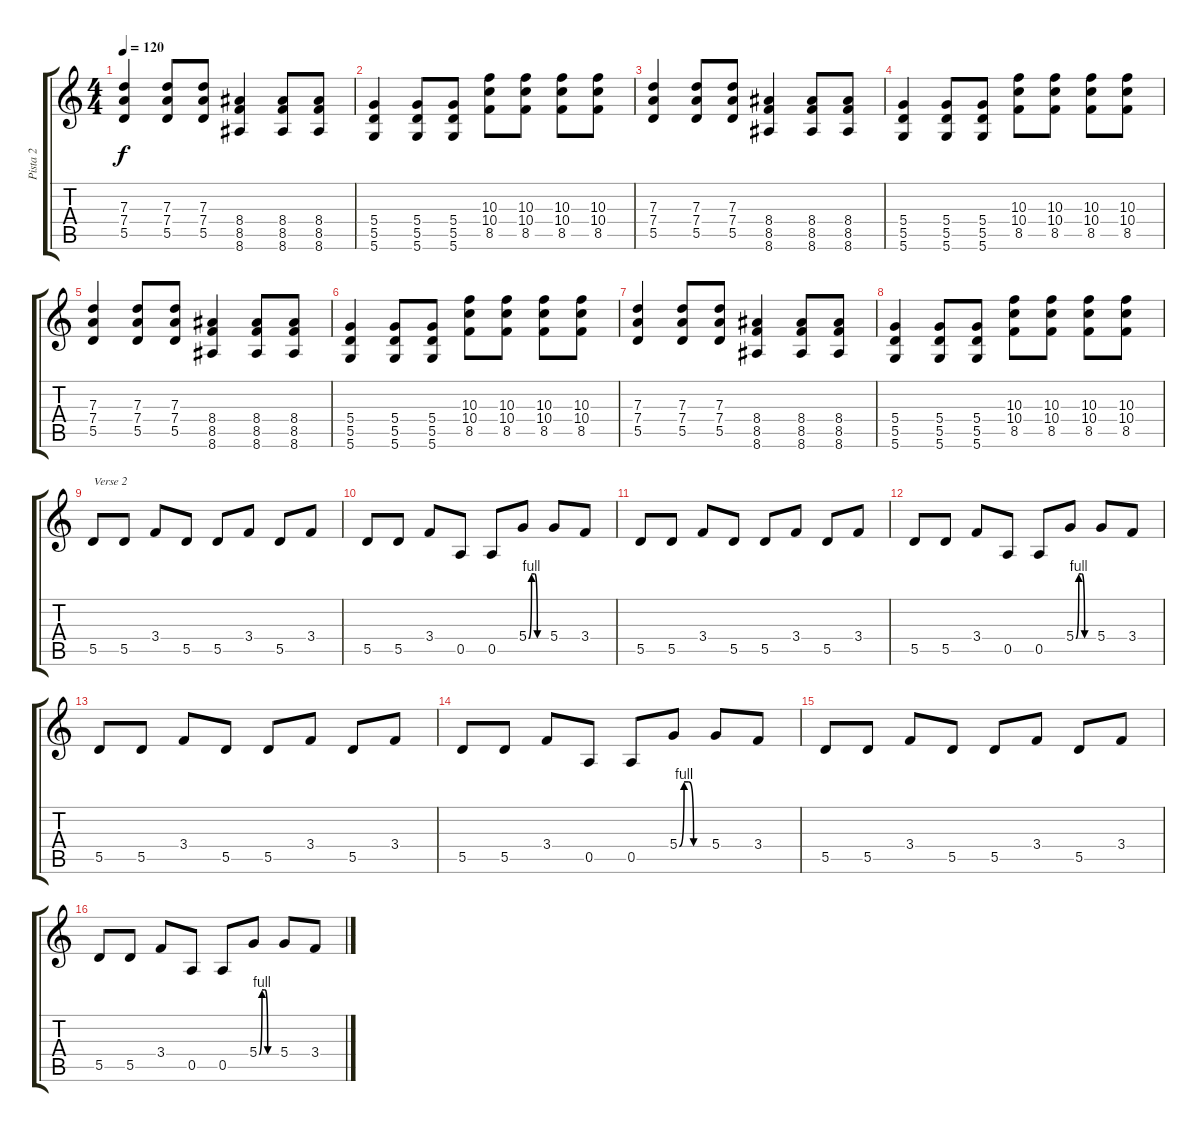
\track ("Pista 2" "Pista 2") {instrument electricguitarclean}
\staff {score tabs}
\tuning (E4 B3 G3 D3 A2 D2) {hide}
\ts (4 4)
\tempo 120
\clef g2
\ks c
(7.3 7.4 5.5).4{dy f} (7.3 7.4 5.5).8 (7.3 7.4 5.5).8 (8.4 8.5 8.6).4 (8.4 8.5 8.6).8 (8.4 8.5 8.6).8 |
(5.4 5.5 5.6).4 (5.4 5.5 5.6).8 (5.4 5.5 5.6).8 (10.3 10.4 8.5).8 (10.3 10.4 8.5).8 (10.3 10.4 8.5).8 (10.3 10.4 8.5).8 |
(7.3 7.4 5.5).4 (7.3 7.4 5.5).8 (7.3 7.4 5.5).8 (8.4 8.5 8.6).4 (8.4 8.5 8.6).8 (8.4 8.5 8.6).8 |
(5.4 5.5 5.6).4 (5.4 5.5 5.6).8 (5.4 5.5 5.6).8 (10.3 10.4 8.5).8 (10.3 10.4 8.5).8 (10.3 10.4 8.5).8 (10.3 10.4 8.5).8 |
(7.3 7.4 5.5).4 (7.3 7.4 5.5).8 (7.3 7.4 5.5).8 (8.4 8.5 8.6).4 (8.4 8.5 8.6).8 (8.4 8.5 8.6).8 |
(5.4 5.5 5.6).4 (5.4 5.5 5.6).8 (5.4 5.5 5.6).8 (10.3 10.4 8.5).8 (10.3 10.4 8.5).8 (10.3 10.4 8.5).8 (10.3 10.4 8.5).8 |
(7.3 7.4 5.5).4 (7.3 7.4 5.5).8 (7.3 7.4 5.5).8 (8.4 8.5 8.6).4 (8.4 8.5 8.6).8 (8.4 8.5 8.6).8 |
(5.4 5.5 5.6).4 (5.4 5.5 5.6).8 (5.4 5.5 5.6).8 (10.3 10.4 8.5).8 (10.3 10.4 8.5).8 (10.3 10.4 8.5).8 (10.3 10.4 8.5).8 |
5.5.8{txt "Verse 2" instrument electricguitarclean} 5.5.8 3.4.8 5.5.8 5.5.8 3.4.8 5.5.8 3.4.8 |
5.5.8 5.5.8 3.4.8 0.5.8 0.5.8 5.4{be (custom 0 0 10 4 20 4 30 0 60 0)}.8 5.4.8 3.4.8 |
5.5.8 5.5.8 3.4.8 5.5.8 5.5.8 3.4.8 5.5.8 3.4.8 |
5.5.8 5.5.8 3.4.8 0.5.8 0.5.8 5.4{be (custom 0 0 10 4 20 4 30 0 60 0)}.8 5.4.8 3.4.8 |
5.5.8 5.5.8 3.4.8 5.5.8 5.5.8 3.4.8 5.5.8 3.4.8 |
5.5.8 5.5.8 3.4.8 0.5.8 0.5.8 5.4{be (custom 0 0 10 4 20 4 30 0 60 0)}.8 5.4.8 3.4.8 |
5.5.8 5.5.8 3.4.8 5.5.8 5.5.8 3.4.8 5.5.8 3.4.8 |
5.5.8 5.5.8 3.4.8 0.5.8 0.5.8 5.4{be (custom 0 0 10 4 20 4 30 0 60 0)}.8 5.4.8 3.4.8
